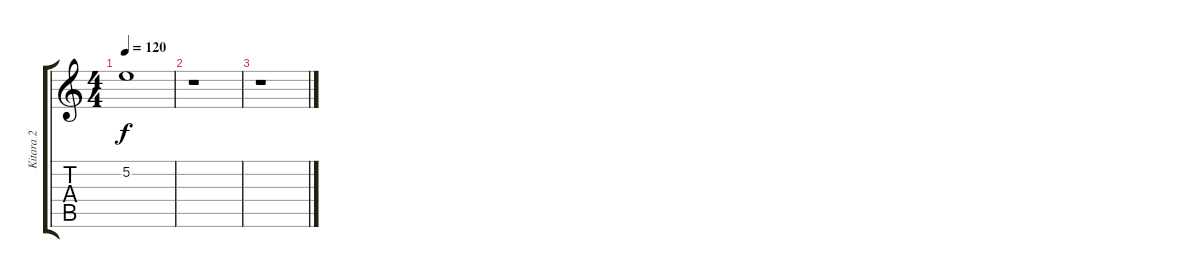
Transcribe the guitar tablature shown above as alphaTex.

\track ("Kitara 2" "Kitara 2") {instrument distortionguitar}
\staff {score tabs}
\tuning (E4 B3 G3 D3 A2 D2) {hide}
\ts (4 4)
\tempo 120
\clef g2
\ks c
5.2{t}.1{dy f} |
r.1 |
r.1
